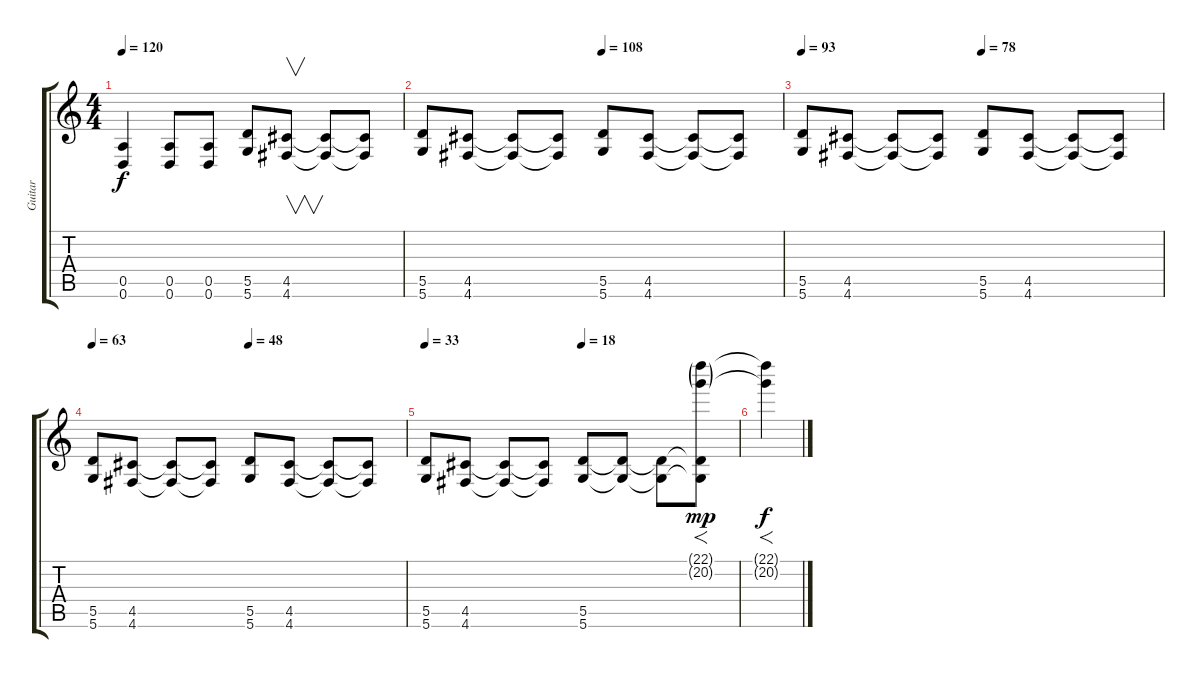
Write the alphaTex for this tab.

\track ("Guitar" "Guitar") {instrument overdrivenguitar}
\staff {score tabs}
\tuning (E4 B3 G3 D3 A2 D2) {hide}
\ts (4 4)
\tempo 120
\clef g2
\ks c
(0.5 0.6).4{dy f} (0.5 0.6).8 (0.5 0.6).8 (5.5 5.6).8 (4.5 4.6).8{v} (4.5{t} 4.6{t}).8 (4.5{t} 4.6{t}).8 |
\tempo (108 0.5)
(5.5 5.6).8 (4.5 4.6).8 (4.5{t} 4.6{t}).8 (4.5{t} 4.6{t}).8 (5.5 5.6).8 (4.5 4.6).8 (4.5{t} 4.6{t}).8 (4.5{t} 4.6{t}).8 |
\tempo 93
\tempo (78 0.5)
(5.5 5.6).8 (4.5 4.6).8 (4.5{t} 4.6{t}).8 (4.5{t} 4.6{t}).8 (5.5 5.6).8 (4.5 4.6).8 (4.5{t} 4.6{t}).8 (4.5{t} 4.6{t}).8 |
\tempo 63
\tempo (48 0.5)
(5.5 5.6).8 (4.5 4.6).8 (4.5{t} 4.6{t}).8 (4.5{t} 4.6{t}).8 (5.5 5.6).8 (4.5 4.6).8 (4.5{t} 4.6{t}).8 (4.5{t} 4.6{t}).8 |
\tempo 33
\tempo (18 0.5)
(5.5 5.6).8 (4.5 4.6).8 (4.5{t} 4.6{t}).8 (4.5{t} 4.6{t}).8 (5.5 5.6).8 (5.5{t} 5.6{t}).8 (5.5{t} 5.6{t}).8 (22.1{g} 20.2{g} 5.5{t} 5.6{t}).8{f dy mp} |
(22.1{t} 20.2{t}).4{f dy f}
